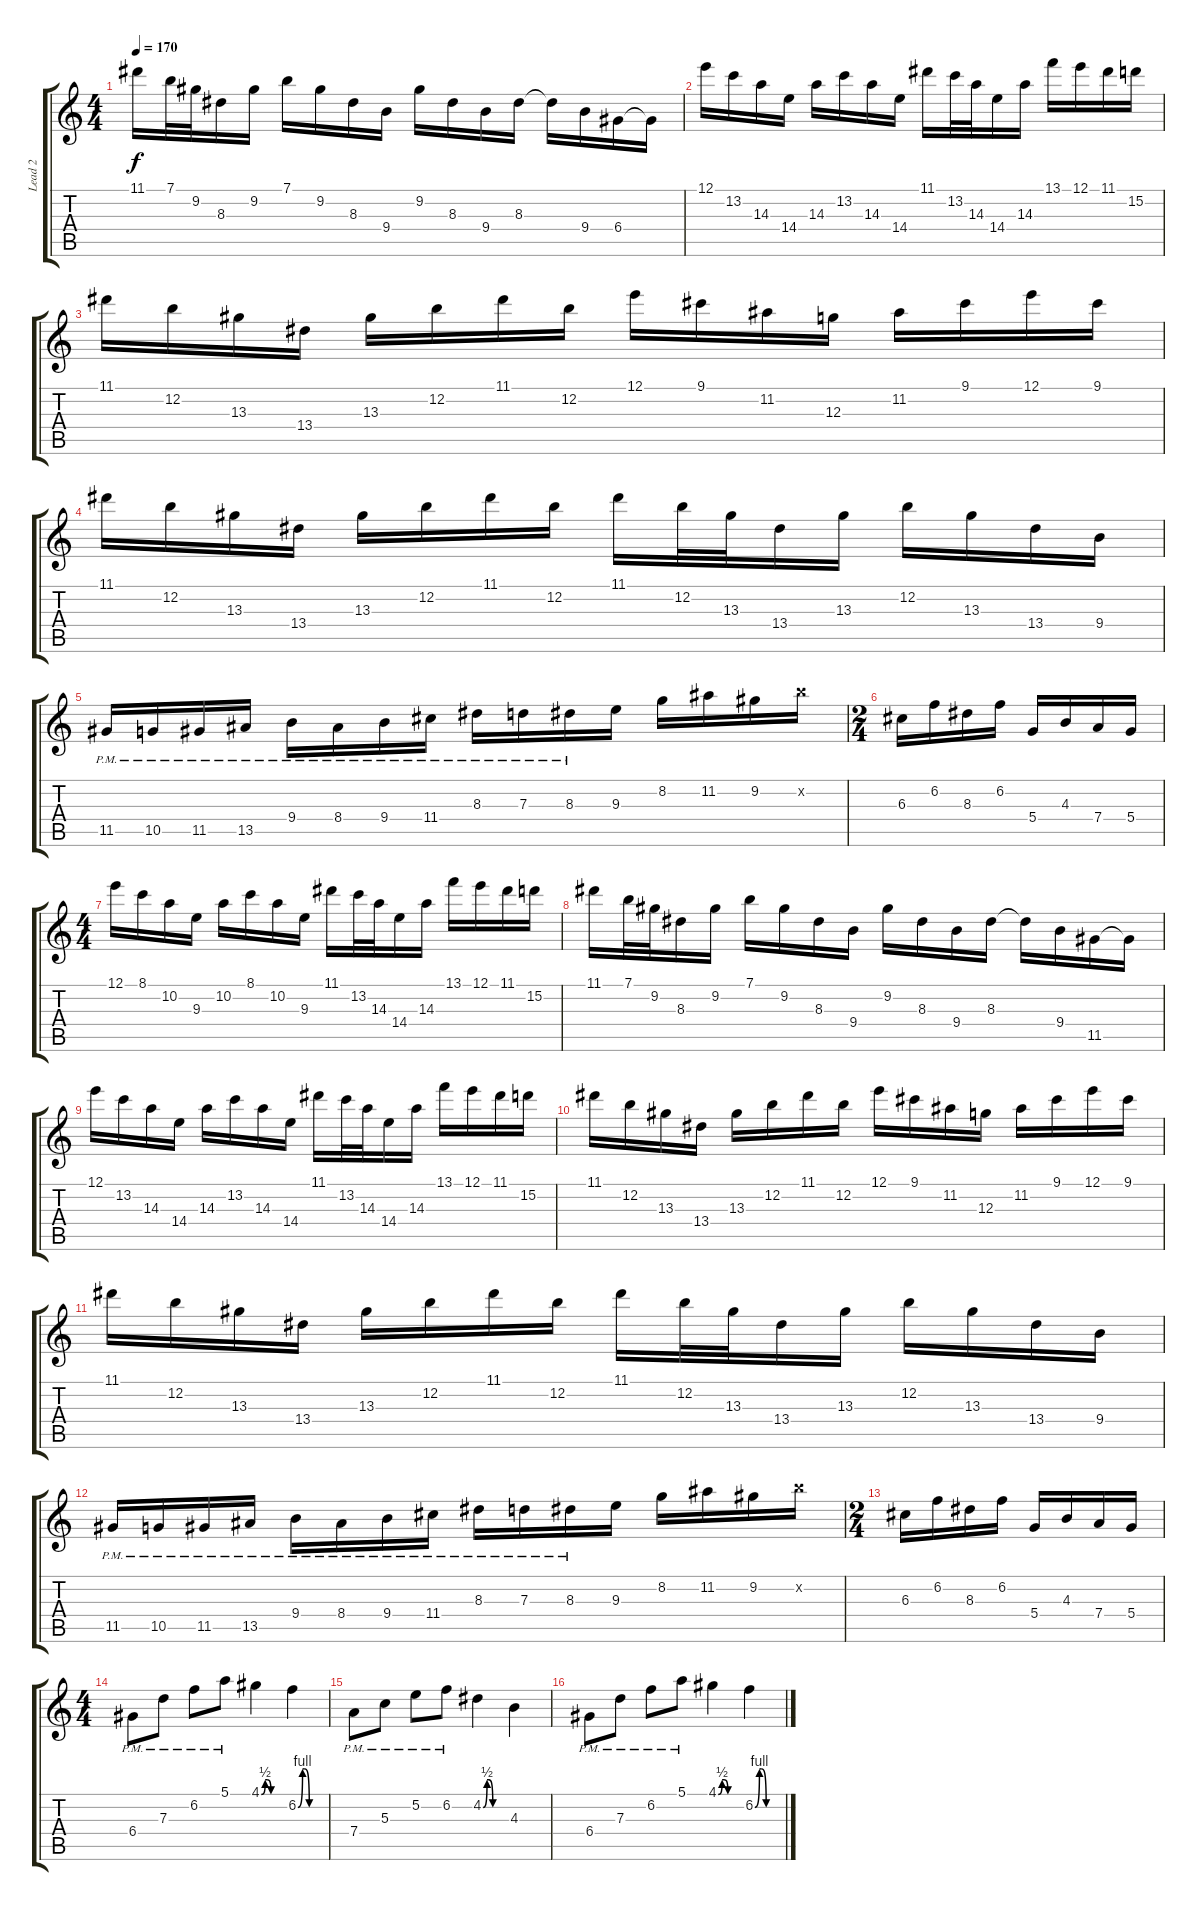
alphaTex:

\track ("Lead 2" "Lead 2") {instrument distortionguitar}
\staff {score tabs}
\tuning (E4 B3 G3 D3 A2 E2) {hide}
\ts (4 4)
\tempo 170
\clef g2
\ks c
11.1.16{dy f} 7.1.32 9.2.32 8.3.16 9.2.16 7.1.16 9.2.16 8.3.16 9.4.16 9.2.16 8.3.16 9.4.16 8.3.16 8.3{t}.16 9.4.16 6.4.16 6.4{t}.16 |
12.1.16 13.2.16 14.3.16 14.4.16 14.3.16 13.2.16 14.3.16 14.4.16 11.1.16 13.2.32 14.3.32 14.4.16 14.3.16 13.1.16 12.1.16 11.1.16 15.2.16 |
11.1.16 12.2.16 13.3.16 13.4.16 13.3.16 12.2.16 11.1.16 12.2.16 12.1.16 9.1.16 11.2.16 12.3.16 11.2.16 9.1.16 12.1.16 9.1.16 |
11.1.16 12.2.16 13.3.16 13.4.16 13.3.16 12.2.16 11.1.16 12.2.16 11.1.16 12.2.32 13.3.32 13.4.16 13.3.16 12.2.16 13.3.16 13.4.16 9.4.16 |
11.5{pm}.16 10.5{pm}.16 11.5{pm}.16 13.5{pm}.16 9.4{pm}.16 8.4{pm}.16 9.4{pm}.16 11.4{pm}.16 8.3{pm}.16 7.3{pm}.16 8.3{pm}.16 9.3.16 8.2.16 11.2.16 9.2.16 12.2{x}.16 |
\ts (2 4)
6.3.16 6.2.16 8.3.16 6.2.16 5.4.16 4.3.16 7.4.16 5.4.16 |
\ts (4 4)
12.1.16 8.1.16 10.2.16 9.3.16 10.2.16 8.1.16 10.2.16 9.3.16 11.1.16 13.2.32 14.3.32 14.4.16 14.3.16 13.1.16 12.1.16 11.1.16 15.2.16 |
11.1.16 7.1.32 9.2.32 8.3.16 9.2.16 7.1.16 9.2.16 8.3.16 9.4.16 9.2.16 8.3.16 9.4.16 8.3.16 8.3{t}.16 9.4.16 11.5.16 11.5{t}.16 |
12.1.16 13.2.16 14.3.16 14.4.16 14.3.16 13.2.16 14.3.16 14.4.16 11.1.16 13.2.32 14.3.32 14.4.16 14.3.16 13.1.16 12.1.16 11.1.16 15.2.16 |
11.1.16 12.2.16 13.3.16 13.4.16 13.3.16 12.2.16 11.1.16 12.2.16 12.1.16 9.1.16 11.2.16 12.3.16 11.2.16 9.1.16 12.1.16 9.1.16 |
11.1.16 12.2.16 13.3.16 13.4.16 13.3.16 12.2.16 11.1.16 12.2.16 11.1.16 12.2.32 13.3.32 13.4.16 13.3.16 12.2.16 13.3.16 13.4.16 9.4.16 |
11.5{pm}.16 10.5{pm}.16 11.5{pm}.16 13.5{pm}.16 9.4{pm}.16 8.4{pm}.16 9.4{pm}.16 11.4{pm}.16 8.3{pm}.16 7.3{pm}.16 8.3{pm}.16 9.3.16 8.2.16 11.2.16 9.2.16 12.2{x}.16 |
\ts (2 4)
6.3.16 6.2.16 8.3.16 6.2.16 5.4.16 4.3.16 7.4.16 5.4.16 |
\ts (4 4)
6.4{pm}.8 7.3{pm}.8 6.2{pm}.8 5.1{pm}.8 4.1{be (custom 0 0 10 2 15 2 25 0 60 0)}.4 6.2{be (custom 0 0 10 4 15 4 25 0 60 0)}.4 |
7.4{pm}.8 5.3{pm}.8 5.2{pm}.8 6.2{pm}.8 4.2{be (custom 0 0 10 2 15 2 25 0 60 0)}.4 4.3.4 |
6.4{pm}.8 7.3{pm}.8 6.2{pm}.8 5.1{pm}.8 4.1{be (custom 0 0 10 2 15 2 25 0 60 0)}.4 6.2{be (custom 0 0 10 4 15 4 25 0 60 0)}.4
